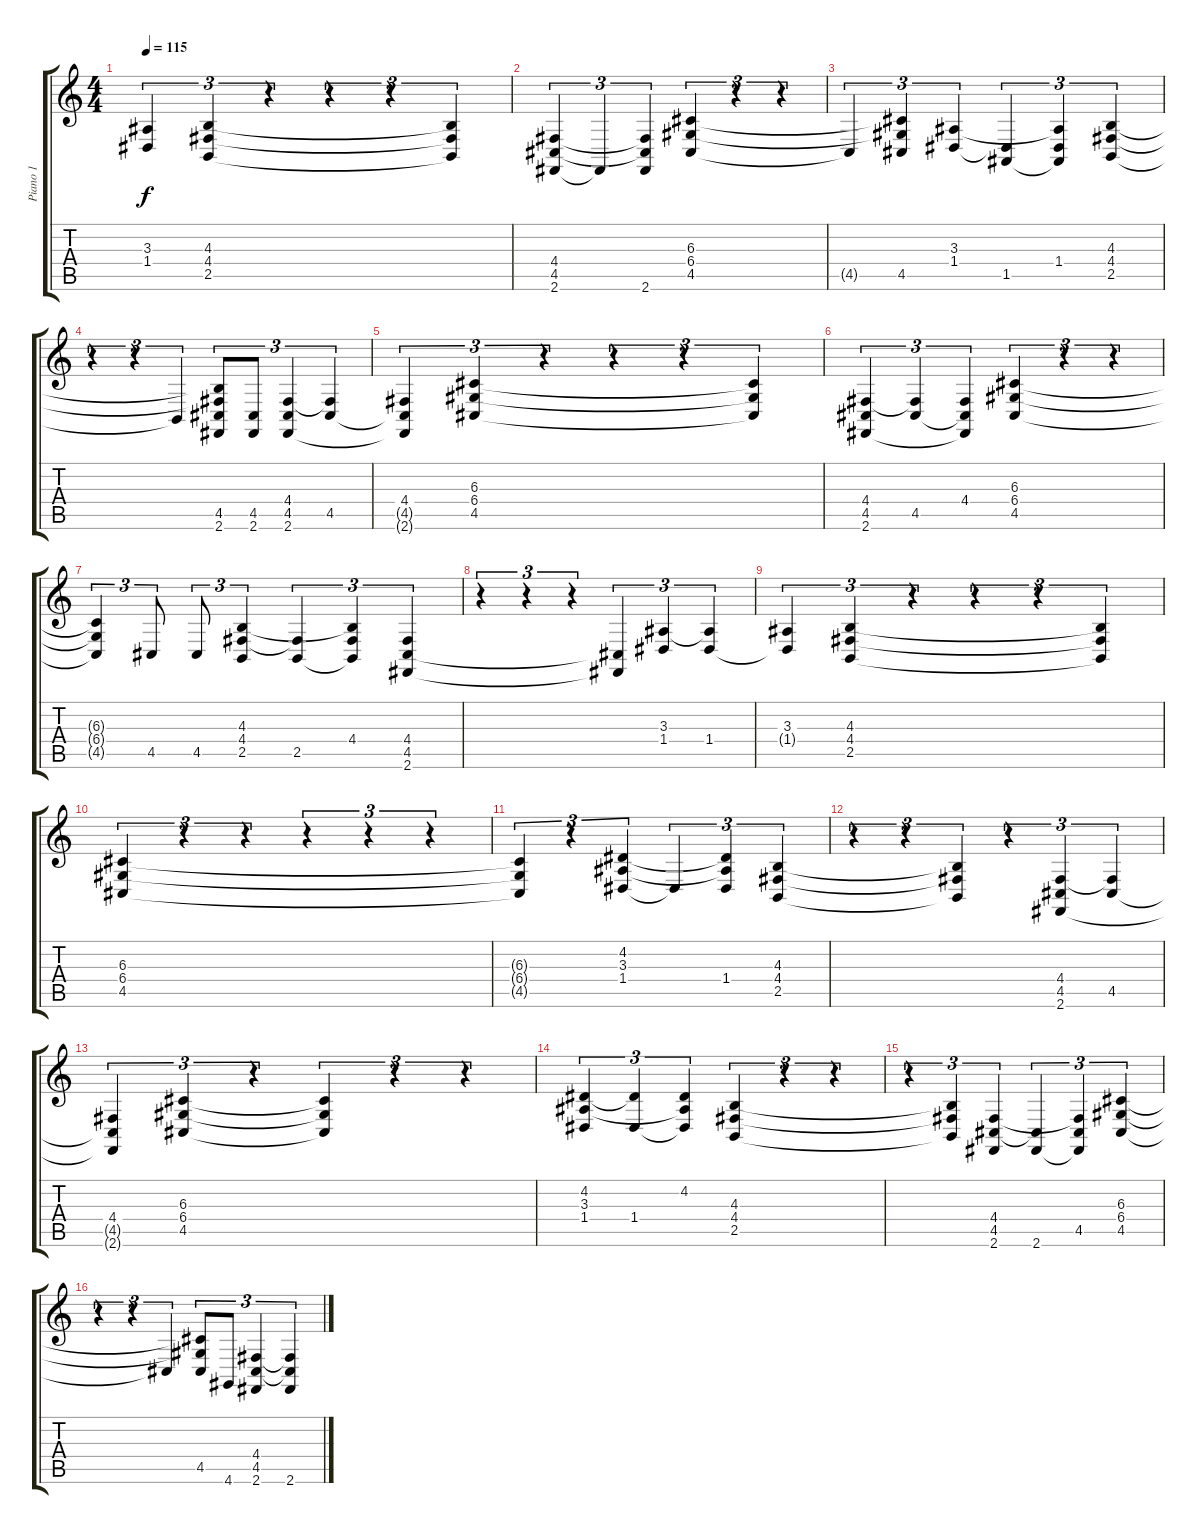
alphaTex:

\track ("Piano 1" "Piano 1") {instrument brightacousticpiano}
\staff {score tabs}
\tuning (E4 B3 G3 D3 A2 E2) {hide}
\ts (4 4)
\tempo 115
\clef g2
\ks c
(3.3{t} 1.4{t}).4{tu (3 2) dy f} (4.3 4.4 2.5).4{tu (3 2)} r.4{tu (3 2)} r.4{tu (3 2)} r.4{tu (3 2)} (4.3{t} 4.4{t} 2.5{t}).4{tu (3 2)} |
(4.4 4.5 2.6).4{tu (3 2)} 2.6{t}.4{tu (3 2)} (4.4{t} 4.5{t} 2.6).4{tu (3 2)} (6.3 6.4 4.5).4{tu (3 2)} r.4{tu (3 2)} r.4{tu (3 2)} |
4.5{t}.4{tu (3 2)} (6.3{t} 6.4{t} 4.5).4{tu (3 2)} (3.3 1.4).4{tu (3 2)} (1.4{t} 1.5).4{tu (3 2)} (3.3{t} 1.4 1.5{t}).4{tu (3 2)} (4.3 4.4 2.5).4{tu (3 2)} |
r.4{tu (3 2)} r.4{tu (3 2)} 2.5{t}.4{tu (3 2)} (4.3{t} 4.4{t} 4.5 2.6).8{tu (3 2)} (4.5 2.6).8{tu (3 2)} (4.4 4.5 2.6).4{tu (3 2)} (4.4{t} 4.5).4{tu (3 2)} |
(4.4 4.5{t} 2.6{t}).4{tu (3 2)} (6.3 6.4 4.5).4{tu (3 2)} r.4{tu (3 2)} r.4{tu (3 2)} r.4{tu (3 2)} (6.3{t} 6.4{t} 4.5{t}).4{tu (3 2)} |
(4.4 4.5 2.6).4{tu (3 2)} (4.4{t} 4.5).4{tu (3 2)} (4.4 4.5{t} 2.6{t}).4{tu (3 2)} (6.3 6.4 4.5).4{tu (3 2)} r.4{tu (3 2)} r.4{tu (3 2)} |
(6.3{t} 6.4{t} 4.5{t}).4{tu (3 2)} 4.5.8{tu (3 2)} 4.5.8{tu (3 2)} (4.3 4.4 2.5).4{tu (3 2)} (4.4{t} 2.5).4{tu (3 2)} (4.3{t} 4.4 2.5{t}).4{tu (3 2)} (4.4 4.5 2.6).4{tu (3 2)} |
r.4{tu (3 2)} r.4{tu (3 2)} r.4{tu (3 2)} (4.5{t} 2.6{t}).4{tu (3 2)} (3.3 1.4).4{tu (3 2)} (3.3{t} 1.4).4{tu (3 2)} |
(3.3 1.4{t}).4{tu (3 2)} (4.3 4.4 2.5).4{tu (3 2)} r.4{tu (3 2)} r.4{tu (3 2)} r.4{tu (3 2)} (4.3{t} 4.4{t} 2.5{t}).4{tu (3 2)} |
(6.3 6.4 4.5).4{tu (3 2)} r.4{tu (3 2)} r.4{tu (3 2)} r.4{tu (3 2)} r.4{tu (3 2)} r.4{tu (3 2)} |
(6.3{t} 6.4{t} 4.5{t}).4{tu (3 2)} r.4{tu (3 2)} (4.2 3.3 1.4).4{tu (3 2)} 1.4{t}.4{tu (3 2)} (4.2{t} 3.3{t} 1.4).4{tu (3 2)} (4.3 4.4 2.5).4{tu (3 2)} |
r.4{tu (3 2)} r.4{tu (3 2)} (4.3{t} 4.4{t} 2.5{t}).4{tu (3 2)} r.4{tu (3 2)} (4.4 4.5 2.6).4{tu (3 2)} (4.4{t} 4.5).4{tu (3 2)} |
(4.4 4.5{t} 2.6{t}).4{tu (3 2)} (6.3 6.4 4.5).4{tu (3 2)} r.4{tu (3 2)} (6.3{t} 6.4{t} 4.5{t}).4{tu (3 2)} r.4{tu (3 2)} r.4{tu (3 2)} |
(4.2 3.3 1.4).4{tu (3 2)} (4.2{t} 1.4).4{tu (3 2)} (4.2 3.3{t} 1.4{t}).4{tu (3 2)} (4.3 4.4 2.5).4{tu (3 2)} r.4{tu (3 2)} r.4{tu (3 2)} |
r.4{tu (3 2)} (4.3{t} 4.4{t} 2.5{t}).4{tu (3 2)} (4.4 4.5 2.6).4{tu (3 2)} (4.5{t} 2.6).4{tu (3 2)} (4.4{t} 4.5 2.6{t}).4{tu (3 2)} (6.3 6.4 4.5).4{tu (3 2)} |
r.4{tu (3 2)} r.4{tu (3 2)} 4.5{t}.4{tu (3 2)} (6.3{t} 6.4{t} 4.5).8{tu (3 2)} 4.6.8{tu (3 2)} (4.4 4.5 2.6).4{tu (3 2)} (4.4{t} 4.5{t} 2.6).4{tu (3 2)}
